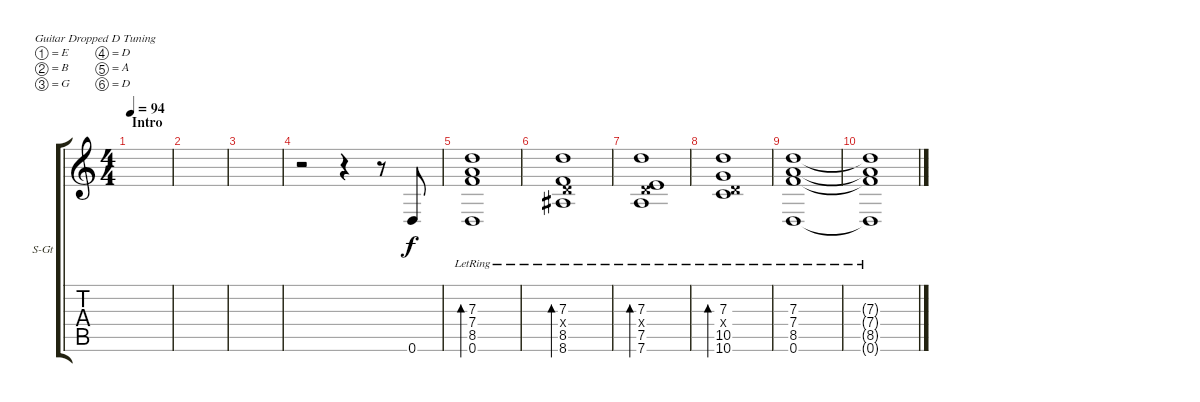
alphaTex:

\bracketExtendMode groupsimilarinstruments
\firstSystemTrackNameOrientation horizontal
\otherSystemsTrackNameOrientation horizontal
\track ("Steel Guitar" "S-Gt") {instrument acousticguitarsteel}
\staff {score tabs}
\tuning (E4 B3 G3 D3 A2 D2)
\ts (4 4)
\beaming (8 2 2 2 2)
\section ("" "Intro")
\tempo 94
\clef g2
\scale
0.485477
\ks c
|
\scale
0.257261 |
\scale
0.257261 |
\scale
0.333333 r.2 r.4 r.8 0.6.8 |
\scale
0.333333 (7.3{lr} 7.4{lr} 8.5{lr} 0.6{lr}).1{bd 60} |
\scale
0.333333 (7.3{lr} 0.4{x} 8.5{lr} 8.6{lr}).1{bd 60} |
\scale
0.333333 (7.3{lr} 0.4{x} 7.5{lr} 7.6{lr}).1{bd 60} |
\scale
0.333333 (7.3{lr} 0.4{x} 10.5{lr} 10.6{lr}).1{bd 60} |
\scale
0.333333 (7.3{lr} 7.4{lr} 8.5{lr} 0.6{lr}).1 |
\scale
0.333333 (7.3{lr t} 7.4{lr t} 8.5{lr t} 0.6{lr t}).1 |
\scale
0.333333 |
\scale
0.333333 |
\scale
0.333333 |
\scale
0.333333 |
\scale
0.333333 |
\scale
0.333333
